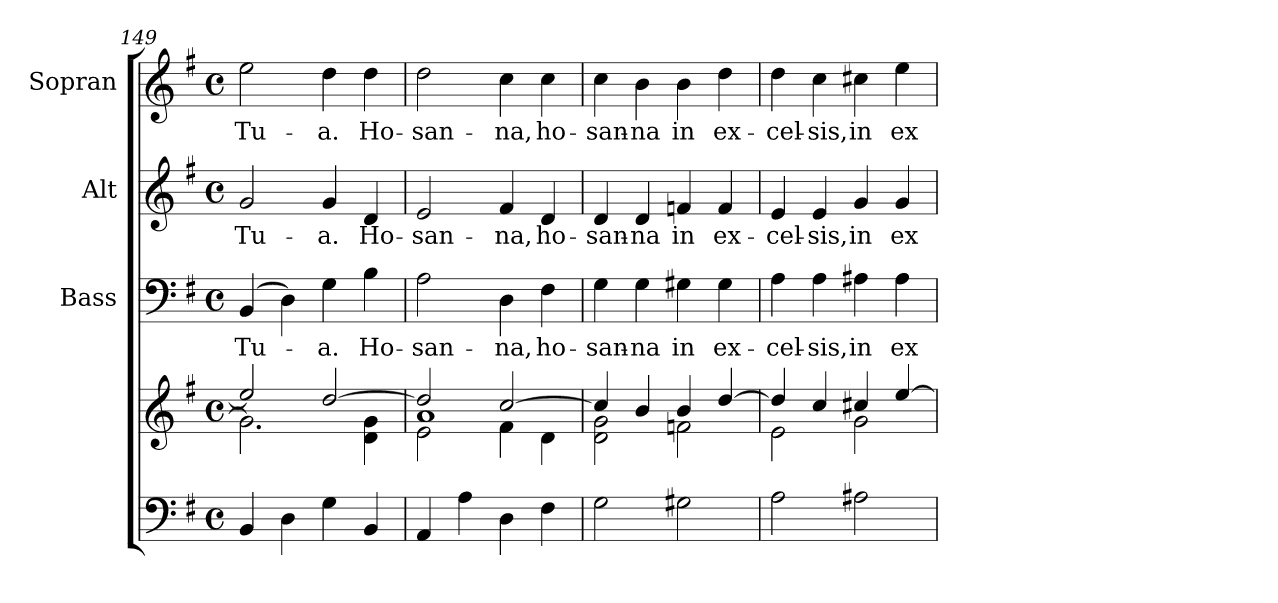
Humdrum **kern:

**kern	**kern	**kern	**text	**kern	**text	**kern	**text
*part4	*part4	*part3	*part3	*part2	*part2	*part1	*part1
*staff5	*staff4	*staff3	*staff3	*staff2	*staff2	*staff1	*staff1
*	*	*I"Bass	*	*I"Alt	*	*I"Sopran	*
*	*	*I'B.	*	*I'A.	*	*I'S.	*
*clefF4	*clefG2	*clefF4	*	*clefG2	*	*clefG2	*
*k[f#]	*k[f#]	*k[f#]	*	*k[f#]	*	*k[f#]	*
*G:	*G:	*G:	*	*G:	*	*G:	*
*M4/4	*M4/4	*M4/4	*	*M4/4	*	*M4/4	*
*met(c)	*met(c)	*met(c)	*	*met(c)	*	*met(c)	*
=149	=149	=149	=149	=149	=149	=149	=149
*	*^	*	*	*	*	*	*
!	!	!	!	!LO:LY:b	!	!LO:LY:b	!	!LO:LY:b
4BB/	2ee/]	2.g\]	(4BB/	Tu-	2g/	Tu-	2ee\	Tu-
4D\	.	.	4D\)	.	.	.	.	.
!	!	!	!	!LO:LY:b	!	!LO:LY:b	!	!LO:LY:b
4G\	[>2dd/	.	4G\	-a.	4g/	-a.	4dd\	-a.
!	!	!	!	!LO:LY:b	!	!LO:LY:b	!	!LO:LY:b
4BB/	.	4d\ 4g\	4B\	Ho-	4d/	Ho-	4dd\	Ho-
=150	=150	=150	=150	=150	=150	=150	=150	=150
*	*	*^	*	*	*	*	*	*
!	!	!	!	!	!LO:LY:b	!	!LO:LY:b	!	!LO:LY:b
4AA/	2dd/]	2e\	1a	2A\	-san-	2e/	-san-	2dd\	-san-
4A\	.	.	.	.	.	.	.	.	.
!	!	!	!	!	!LO:LY:b	!	!LO:LY:b	!	!LO:LY:b
4D\	[>2cc/	4f#\	.	4D\	-na,	4f#/	-na,	4cc\	-na,
!	!	!	!	!	!LO:LY:b	!	!LO:LY:b	!	!LO:LY:b
4F#\	.	4d\	.	4F#\	ho-	4d/	ho-	4cc\	ho-
*	*	*v	*v	*	*	*	*	*	*
!!LO:LB:g=z
=151	=151	=151	=151	=151	=151	=151	=151	=151
!	!	!	!	!LO:LY:b	!	!LO:LY:b	!	!LO:LY:b
2G\	4cc/]	2d\ 2g\	4G\	-san-	4d/	-san-	4cc\	-san-
!	!	!	!	!LO:LY:b	!	!LO:LY:b	!	!LO:LY:b
.	4b/	.	4G\	-na	4d/	-na	4b\	-na
!	!	!	!	!LO:LY:b	!	!LO:LY:b	!	!LO:LY:b
2G#X\	4b/	2fn\	4G#X\	in	4fn/	in	4b\	in
!	!	!	!	!LO:LY:b	!	!LO:LY:b	!	!LO:LY:b
.	[>4dd/	.	4G#\	ex-	4f/	ex-	4dd\	ex-
=152	=152	=152	=152	=152	=152	=152	=152	=152
!	!	!	!	!LO:LY:b	!	!LO:LY:b	!	!LO:LY:b
2A\	4dd/]	2e\	4A\	-cel-	4e/	-cel-	4dd\	-cel-
!	!	!	!	!LO:LY:b	!	!LO:LY:b	!	!LO:LY:b
.	4cc/	.	4A\	-sis,	4e/	-sis,	4cc\	-sis,
!	!	!	!	!LO:LY:b	!	!LO:LY:b	!	!LO:LY:b
2A#X\	4cc#X/	2g\	4A#X\	in	4g/	in	4cc#X\	in
!	!	!	!	!LO:LY:b	!	!LO:LY:b	!	!LO:LY:b
.	[>4ee/	.	4A#\	ex-	4g/	ex-	4ee\	ex-
*	*v	*v	*	*	*	*	*	*
=	=	=	=	=	=	=	=
*-	*-	*-	*-	*-	*-	*-	*-
